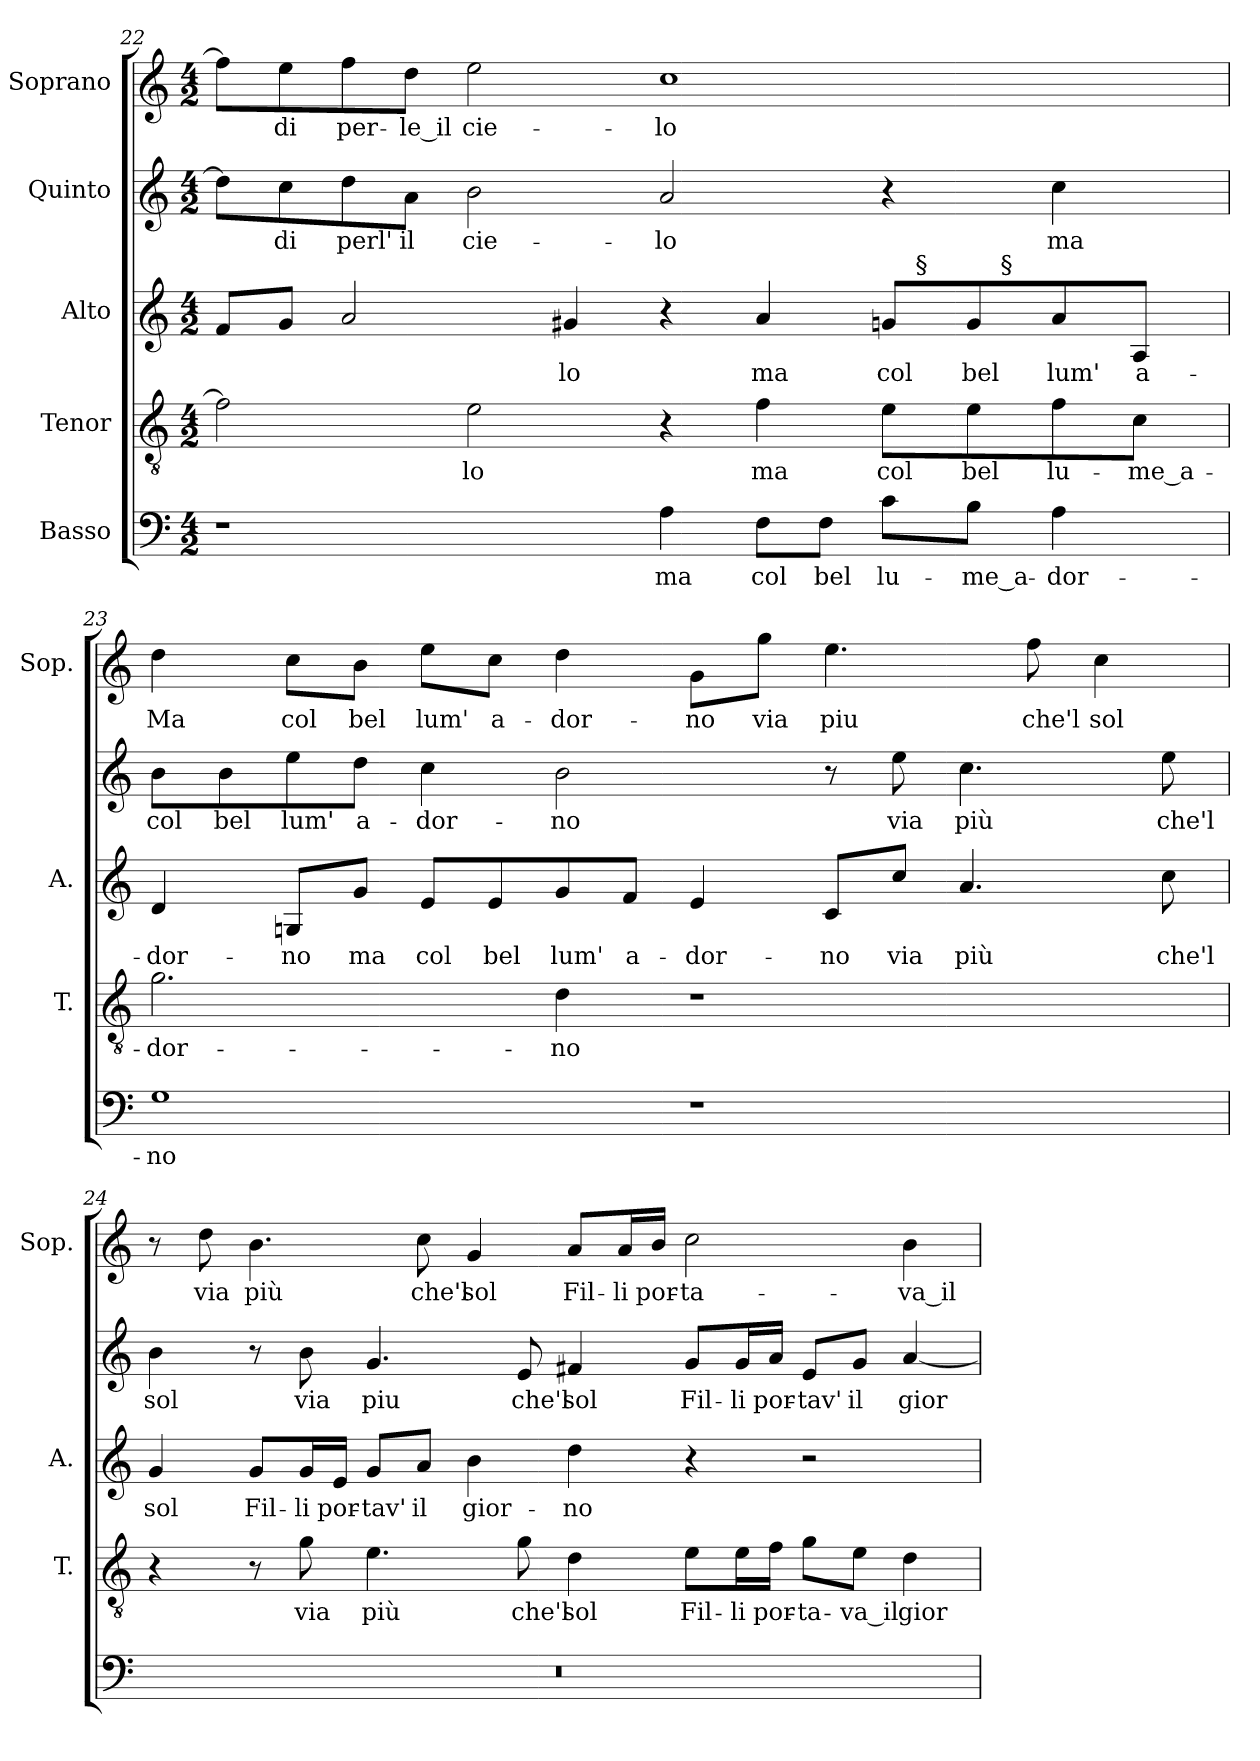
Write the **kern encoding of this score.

**kern	**text	**kern	**text	**kern	**text	**kern	**text	**kern	**text
*part5	*part5	*part4	*part4	*part3	*part3	*part2	*part2	*part1	*part1
*staff5	*staff5	*staff4	*staff4	*staff3	*staff3	*staff2	*staff2	*staff1	*staff1
*I"Basso	*	*I"Tenor	*	*I"Alto	*	*I"Quinto	*	*I"Soprano	*
*	*	*I'T.	*	*I'A.	*	*	*	*I'Sop.	*
*clefF4	*	*clefGv2	*	*clefG2	*	*clefG2	*	*clefG2	*
*	*	*ITrd7c12	*	*	*	*	*	*	*
*k[]	*	*k[]	*	*k[]	*	*k[]	*	*k[]	*
*C:	*	*C:	*	*C:	*	*C:	*	*C:	*
*M4/2	*	*M4/2	*	*M4/2	*	*M4/2	*	*M4/2	*
=22	=22	=22	=22	=22	=22	=22	=22	=22	=22
*	*	*	*	*^	*	*	*	*	*
*	*	*	*	*	*^	*	*	*	*	*
1r	.	2Fi\]	.	8fi/L	1ryy	1ryy	.	8ddi\L]	.	8ffi\L]	.
!	!	!	!	!	!	!	!	!	!LO:LY:b:color=#000000	!	!
!	!	!	!	!	!	!	!	!	!	!	!LO:LY:b:color=#000000
.	.	.	.	8gi/J	.	.	.	8cci\	di	8eei\	di
!	!	!	!	!	!	!	!	!	!LO:LY:b:color=#000000	!	!
!	!	!	!	!	!	!	!	!	!	!	!LO:LY:b:color=#000000
.	.	.	.	2ai/	.	.	.	8ddi\	perl'	8ffi\	per-
!	!	!	!	!	!	!	!	!	!LO:LY:b:color=#000000	!	!
!	!	!	!	!	!	!	!	!	!	!	!LO:LY:b:color=#000000
.	.	.	.	.	.	.	.	8ai\J	il	8ddi\J	-le_il
!	!	!	!LO:LY:b:color=#000000	!	!	!	!	!	!	!	!
!	!	!	!	!	!	!	!	!	!LO:LY:b:color=#000000	!	!
!	!	!	!	!	!	!	!	!	!	!	!LO:LY:b:color=#000000
.	.	2Ei\	-lo	.	.	.	.	2bi\	cie-	2eei\	cie-
!	!	!	!	!	!	!	!LO:LY:b:color=#000000	!	!	!	!
.	.	.	.	4g#Xi/	.	.	-lo	.	.	.	.
!	!LO:LY:b:color=#000000	!	!	!	!	!	!	!	!	!	!
!	!	!	!	!	!	!	!	!	!LO:LY:b:color=#000000	!	!
!	!	!	!	!	!	!	!	!	!	!	!LO:LY:b:color=#000000
4Ai\	ma	4r	.	4r	2ryy	2ryy	.	2ai/	-lo	1cci	-lo
!	!LO:LY:b:color=#000000	!	!	!	!	!	!	!	!	!	!
!	!	!	!LO:LY:b:color=#000000	!	!	!	!	!	!	!	!
!	!	!	!	!	!	!	!LO:LY:b:color=#000000	!	!	!	!
8Fi\L	col	4Fi\	ma	4ai/	.	.	ma	.	.	.	.
!	!LO:LY:b:color=#000000	!	!	!	!	!	!	!	!	!	!
8Fi\J	bel	.	.	.	.	.	.	.	.	.	.
!	!LO:LY:b:color=#000000	!	!	!	!	!	!	!	!	!	!
!	!	!	!LO:LY:b:color=#000000	!	!	!	!	!	!	!	!
!	!	!	!	!	!	!	!LO:LY:b:color=#000000	!	!	!	!
8ci\L	lu-	8Ei\L	col	8gi/L	32ryy	8ryy	col	4r	.	.	.
.	.	.	.	.	256ryy	.	.	.	.	.	.
!	!	!	!	!	!LO:TX:a:t=§	!	!	!	!	!	!
.	.	.	.	.	4ryy	.	.	.	.	.	.
!	!LO:LY:b:color=#000000	!	!	!	!	!	!	!	!	!	!
!	!	!	!LO:LY:b:color=#000000	!	!	!	!	!	!	!	!
!	!	!	!	!	!	!	!LO:LY:b:color=#000000	!	!	!	!
8Bi\J	-me_a-	8Ei\	bel	8gi/	.	32ryy	bel	.	.	.	.
.	.	.	.	.	.	256ryy	.	.	.	.	.
!	!	!	!	!	!	!LO:TX:a:t=§	!	!	!	!	!
.	.	.	.	.	.	4ryy	.	.	.	.	.
!	!LO:LY:b:color=#000000	!	!	!	!	!	!	!	!	!	!
!	!	!	!LO:LY:b:color=#000000	!	!	!	!	!	!	!	!
!	!	!	!	!	!	!	!LO:LY:b:color=#000000	!	!	!	!
!	!	!	!	!	!	!	!	!	!LO:LY:b:color=#000000	!	!
4Ai\	-dor-	8Fi\	lu-	8ai/	.	.	lum'	4cci\	ma	.	.
.	.	.	.	.	8ryy	.	.	.	.	.	.
!	!	!	!LO:LY:b:color=#000000	!	!	!	!	!	!	!	!
!	!	!	!	!	!	!	!LO:LY:b:color=#000000	!	!	!	!
.	.	8Ci\J	-me_a-	8Ai/J	.	.	a-	.	.	.	.
.	.	.	.	.	16ryy	16ryy	.	.	.	.	.
.	.	.	.	.	64..ryy	64..ryy	.	.	.	.	.
*	*	*	*	*v	*v	*v	*	*	*	*	*
!!LO:LB:g=z
=23	=23	=23	=23	=23	=23	=23	=23	=23	=23
*	*	*	*	*^	*	*	*	*	*
*	*	*	*	*	*^	*	*	*	*	*
!	!LO:LY:b:color=#000000	!	!	!	!	!	!	!	!	!	!
*	*	*	*	*v	*v	*v	*	*	*	*	*
*	*	*	*	*^	*	*	*	*	*
*	*	*	*	*	*^	*	*	*	*	*
!	!	!	!LO:LY:b:color=#000000	!	!	!	!	!	!	!	!
*	*	*	*	*v	*v	*v	*	*	*	*	*
*	*	*	*	*^	*	*	*	*	*
*	*	*	*	*	*^	*	*	*	*	*
!	!	!	!	!	!	!	!LO:LY:b:color=#000000	!	!	!	!
*	*	*	*	*v	*v	*v	*	*	*	*	*
*	*	*	*	*^	*	*	*	*	*
*	*	*	*	*	*^	*	*	*	*	*
!	!	!	!	!	!	!	!	!	!LO:LY:b:color=#000000	!	!
*	*	*	*	*v	*v	*v	*	*	*	*	*
*	*	*	*	*^	*	*	*	*	*
*	*	*	*	*	*^	*	*	*	*	*
!	!	!	!	!	!	!	!	!	!	!	!LO:LY:b:color=#000000
*	*	*	*	*v	*v	*v	*	*	*	*	*
1Gi	-no	2.Gi\	-dor-	4di/	-dor-	8bi\L	col	4ddi\	Ma
!	!	!	!	!	!	!	!LO:LY:b:color=#000000	!	!
.	.	.	.	.	.	8bi\	bel	.	.
!	!	!	!	!	!LO:LY:b:color=#000000	!	!	!	!
!	!	!	!	!	!	!	!LO:LY:b:color=#000000	!	!
!	!	!	!	!	!	!	!	!	!LO:LY:b:color=#000000
.	.	.	.	8Gni/L	-no	8eei\	lum'	8cci\L	col
!	!	!	!	!	!LO:LY:b:color=#000000	!	!	!	!
!	!	!	!	!	!	!	!LO:LY:b:color=#000000	!	!
!	!	!	!	!	!	!	!	!	!LO:LY:b:color=#000000
.	.	.	.	8gi/J	ma	8ddi\J	a-	8bi\J	bel
!	!	!	!	!	!LO:LY:b:color=#000000	!	!	!	!
!	!	!	!	!	!	!	!LO:LY:b:color=#000000	!	!
!	!	!	!	!	!	!	!	!	!LO:LY:b:color=#000000
.	.	.	.	8ei/L	col	4cci\	-dor-	8eei\L	lum'
!	!	!	!	!	!LO:LY:b:color=#000000	!	!	!	!
!	!	!	!	!	!	!	!	!	!LO:LY:b:color=#000000
.	.	.	.	8ei/	bel	.	.	8cci\J	a-
!	!	!	!LO:LY:b:color=#000000	!	!	!	!	!	!
!	!	!	!	!	!LO:LY:b:color=#000000	!	!	!	!
!	!	!	!	!	!	!	!LO:LY:b:color=#000000	!	!
!	!	!	!	!	!	!	!	!	!LO:LY:b:color=#000000
.	.	4Di\	-no	8gi/	lum'	2bi\	-no	4ddi\	-dor-
!	!	!	!	!	!LO:LY:b:color=#000000	!	!	!	!
.	.	.	.	8fi/J	a-	.	.	.	.
!	!	!	!	!	!LO:LY:b:color=#000000	!	!	!	!
!	!	!	!	!	!	!	!	!	!LO:LY:b:color=#000000
1r	.	1r	.	4ei/	-dor-	.	.	8gi\L	-no
!	!	!	!	!	!	!	!	!	!LO:LY:b:color=#000000
.	.	.	.	.	.	.	.	8ggi\J	via
!	!	!	!	!	!LO:LY:b:color=#000000	!	!	!	!
!	!	!	!	!	!	!	!	!	!LO:LY:b:color=#000000
.	.	.	.	8ci/L	-no	8r	.	4.eei\	piu
!	!	!	!	!	!LO:LY:b:color=#000000	!	!	!	!
!	!	!	!	!	!	!	!LO:LY:b:color=#000000	!	!
.	.	.	.	8cci/J	via	8eei\	via	.	.
!	!	!	!	!	!LO:LY:b:color=#000000	!	!	!	!
!	!	!	!	!	!	!	!LO:LY:b:color=#000000	!	!
.	.	.	.	4.ai/	più	4.cci\	più	.	.
!	!	!	!	!	!	!	!	!	!LO:LY:b:color=#000000
.	.	.	.	.	.	.	.	8ffi\	che'l
!	!	!	!	!	!	!	!	!	!LO:LY:b:color=#000000
.	.	.	.	.	.	.	.	4cci\	sol
!	!	!	!	!	!LO:LY:b:color=#000000	!	!	!	!
!	!	!	!	!	!	!	!LO:LY:b:color=#000000	!	!
.	.	.	.	8cci\	che'l	8eei\	che'l	.	.
=24	=24	=24	=24	=24	=24	=24	=24	=24	=24
!LO:N:vis=1	!	!	!	!	!	!	!	!	!
!	!	!	!	!	!LO:LY:b:color=#000000	!	!	!	!
!	!	!	!	!	!	!	!LO:LY:b:color=#000000	!	!
0r	.	4r	.	4gi/	sol	4bi\	sol	8r	.
!	!	!	!	!	!	!	!	!	!LO:LY:b:color=#000000
.	.	.	.	.	.	.	.	8ddi\	via
!	!	!	!	!	!LO:LY:b:color=#000000	!	!	!	!
!	!	!	!	!	!	!	!	!	!LO:LY:b:color=#000000
.	.	8r	.	8gi/L	Fil-	8r	.	4.bi\	più
!	!	!	!LO:LY:b:color=#000000	!	!	!	!	!	!
!	!	!	!	!	!LO:LY:b:color=#000000	!	!	!	!
!	!	!	!	!	!	!	!LO:LY:b:color=#000000	!	!
.	.	8Gi\	via	16gi/L	-li	8bi\	via	.	.
!	!	!	!	!	!LO:LY:b:color=#000000	!	!	!	!
.	.	.	.	16ei/JJ	por-	.	.	.	.
!	!	!	!LO:LY:b:color=#000000	!	!	!	!	!	!
!	!	!	!	!	!LO:LY:b:color=#000000	!	!	!	!
!	!	!	!	!	!	!	!LO:LY:b:color=#000000	!	!
.	.	4.Ei\	più	8gi/L	-tav'	4.gi/	piu	.	.
!	!	!	!	!	!LO:LY:b:color=#000000	!	!	!	!
!	!	!	!	!	!	!	!	!	!LO:LY:b:color=#000000
.	.	.	.	8ai/J	il	.	.	8cci\	che'l
!	!	!	!	!	!LO:LY:b:color=#000000	!	!	!	!
!	!	!	!	!	!	!	!	!	!LO:LY:b:color=#000000
.	.	.	.	4bi\	gior-	.	.	4gi/	sol
!	!	!	!LO:LY:b:color=#000000	!	!	!	!	!	!
!	!	!	!	!	!	!	!LO:LY:b:color=#000000	!	!
.	.	8Gi\	che'l	.	.	8ei/	che'l	.	.
!	!	!	!LO:LY:b:color=#000000	!	!	!	!	!	!
!	!	!	!	!	!LO:LY:b:color=#000000	!	!	!	!
!	!	!	!	!	!	!	!LO:LY:b:color=#000000	!	!
!	!	!	!	!	!	!	!	!	!LO:LY:b:color=#000000
.	.	4Di\	sol	4ddi\	-no	4f#Xi/	sol	8ai/L	Fil-
!	!	!	!	!	!	!	!	!	!LO:LY:b:color=#000000
.	.	.	.	.	.	.	.	16ai/L	-li
!	!	!	!	!	!	!	!	!	!LO:LY:b:color=#000000
.	.	.	.	.	.	.	.	16bi/JJ	por-
!	!	!	!LO:LY:b:color=#000000	!	!	!	!	!	!
!	!	!	!	!	!	!	!LO:LY:b:color=#000000	!	!
!	!	!	!	!	!	!	!	!	!LO:LY:b:color=#000000
.	.	8Ei\L	Fil-	4r	.	8gi/L	Fil-	2cci\	-ta-
!	!	!	!LO:LY:b:color=#000000	!	!	!	!	!	!
!	!	!	!	!	!	!	!LO:LY:b:color=#000000	!	!
.	.	16Ei\L	-li	.	.	16gi/L	-li	.	.
!	!	!	!LO:LY:b:color=#000000	!	!	!	!	!	!
!	!	!	!	!	!	!	!LO:LY:b:color=#000000	!	!
.	.	16Fi\JJ	por-	.	.	16ai/JJ	por-	.	.
!	!	!	!LO:LY:b:color=#000000	!	!	!	!	!	!
!	!	!	!	!	!	!	!LO:LY:b:color=#000000	!	!
.	.	8Gi\L	-ta-	2r	.	8ei/L	-tav'	.	.
!	!	!	!LO:LY:b:color=#000000	!	!	!	!	!	!
!	!	!	!	!	!	!	!LO:LY:b:color=#000000	!	!
.	.	8Ei\J	-va_il	.	.	8gi/J	il	.	.
!	!	!	!LO:LY:b:color=#000000	!	!	!	!	!	!
!	!	!	!	!	!	!	!LO:LY:b:color=#000000	!	!
!	!	!	!	!	!	!	!	!	!LO:LY:b:color=#000000
.	.	4Di\	gior-	.	.	[<4ai/	gior-	4bi\	-va_il
=	=	=	=	=	=	=	=	=	=
*-	*-	*-	*-	*-	*-	*-	*-	*-	*-
